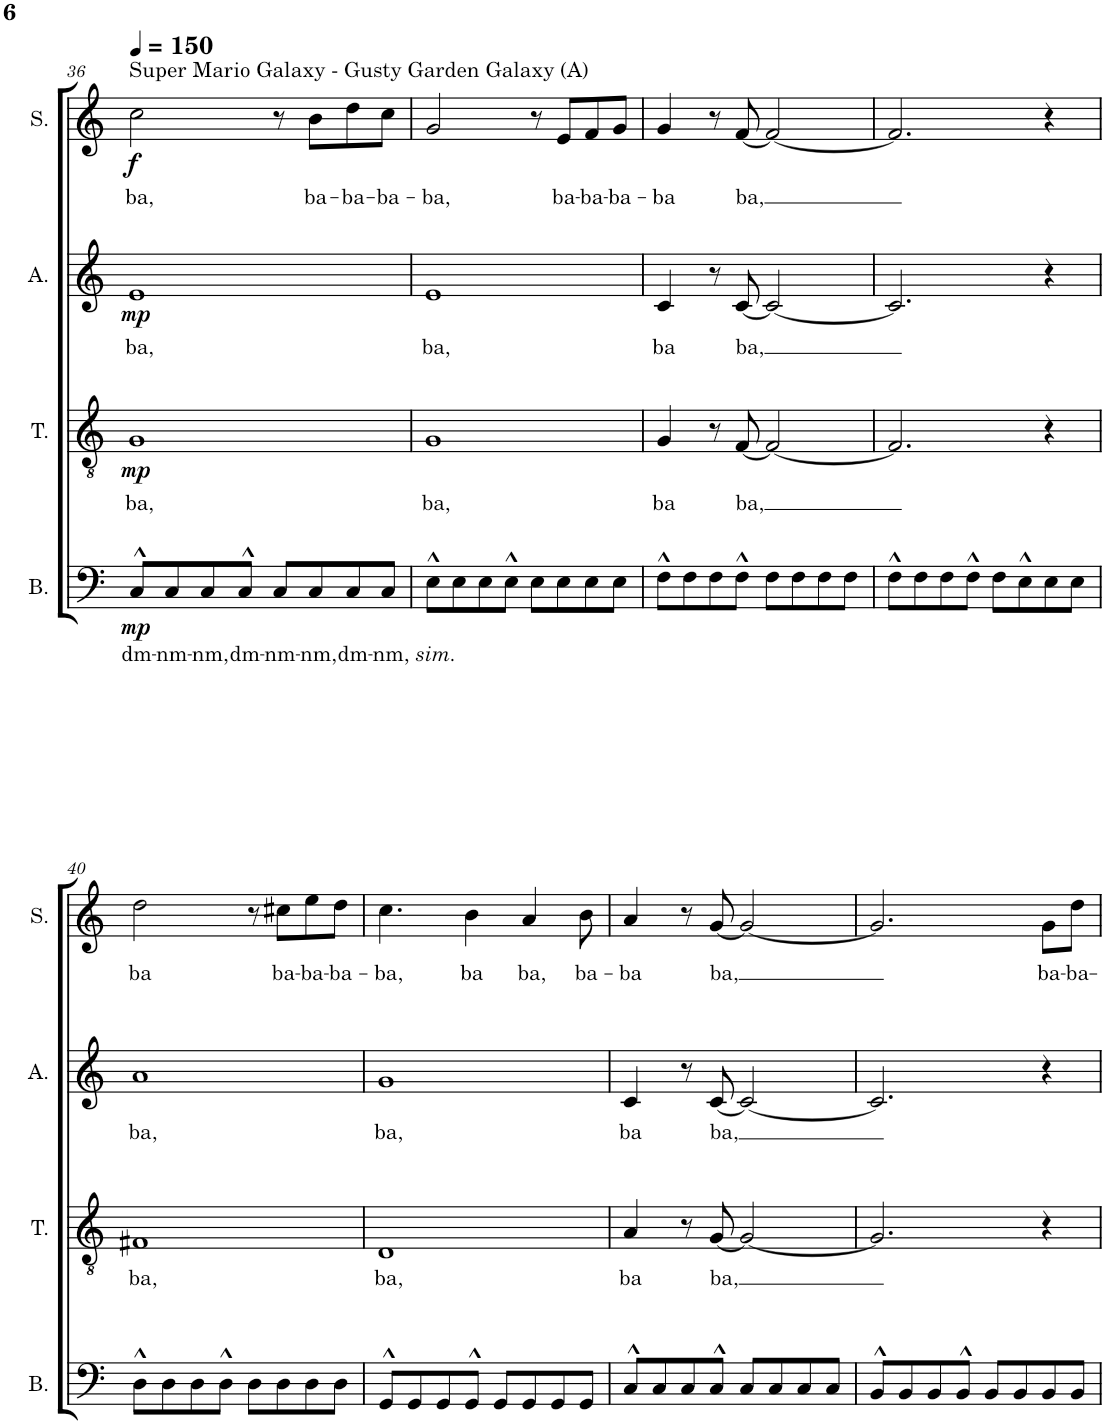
**kern	**text	**dynam	**kern	**text	**dynam	**kern	**text	**dynam	**kern	**text	**dynam
*part4	*part4	*part4	*part3	*part3	*part3	*part2	*part2	*part2	*part1	*part1	*part1
*staff4	*staff4	*staff4	*staff3	*staff3	*staff3	*staff2	*staff2	*staff2	*staff1	*staff1	*staff1
*I"Bass	*	*	*I"Tenor	*	*	*I"Alto	*	*	*I"Soprano	*	*
*I'B.	*	*	*I'T.	*	*	*I'A.	*	*	*I'S.	*	*
!!LO:PB:g=z
*clefF4	*	*	*clefGv2	*	*	*clefG2	*	*	*clefG2	*	*
*k[]	*	*	*k[]	*	*	*k[]	*	*	*k[]	*	*
*M4/4	*	*	*M4/4	*	*	*M4/4	*	*	*M4/4	*	*
=36	=36	=36	=36	=36	=36	=36	=36	=36	=36	=36	=36
!	!LO:LY:b	!LO:DY:b	!	!LO:LY:b	!LO:DY:b	!	!LO:LY:b	!LO:DY:b	!	!LO:LY:b	!LO:DY:b
8C^^/L	dm-	mp	1G	ba,	mp	1e	ba,	mp	2cc\	ba,	f
!	!LO:LY:b	!	!	!	!	!	!	!	!	!	!
8C/	-nm-	.	.	.	.	.	.	.	.	.	.
!	!LO:LY:b	!	!	!	!	!	!	!	!	!	!
8C/	-nm,	.	.	.	.	.	.	.	.	.	.
!	!LO:LY:b	!	!	!	!	!	!	!	!	!	!
8C^^/J	dm-	.	.	.	.	.	.	.	.	.	.
!	!LO:LY:b	!	!	!	!	!	!	!	!	!	!
8C/L	-nm-	.	.	.	.	.	.	.	8r	.	.
!	!LO:LY:b	!	!	!	!	!	!	!	!	!LO:LY:b	!
8C/	-nm,	.	.	.	.	.	.	.	8b\L	ba-	.
!	!LO:LY:b	!	!	!	!	!	!	!	!	!LO:LY:b	!
8C/	dm-	.	.	.	.	.	.	.	8dd\	-ba-	.
!	!LO:LY:b	!	!	!	!	!	!	!	!	!LO:LY:b	!
8C/J	-nm,	.	.	.	.	.	.	.	8cc\J	-ba-	.
=37	=37	=37	=37	=37	=37	=37	=37	=37	=37	=37	=37
!	!LO:LY:b	!	!	!LO:LY:b	!	!	!LO:LY:b	!	!	!LO:LY:b	!
8E^^\L	sim.	.	1G	ba,	.	1e	ba,	.	2g/	-ba,	.
8E\	.	.	.	.	.	.	.	.	.	.	.
8E\	.	.	.	.	.	.	.	.	.	.	.
8E^^\J	.	.	.	.	.	.	.	.	.	.	.
8E\L	.	.	.	.	.	.	.	.	8r	.	.
!	!	!	!	!	!	!	!	!	!	!LO:LY:b	!
8E\	.	.	.	.	.	.	.	.	8e/L	ba-	.
!	!	!	!	!	!	!	!	!	!	!LO:LY:b	!
8E\	.	.	.	.	.	.	.	.	8f/	-ba-	.
!	!	!	!	!	!	!	!	!	!	!LO:LY:b	!
8E\J	.	.	.	.	.	.	.	.	8g/J	-ba-	.
=38	=38	=38	=38	=38	=38	=38	=38	=38	=38	=38	=38
!	!	!	!	!LO:LY:b	!	!	!LO:LY:b	!	!	!LO:LY:b	!
8F^^\L	.	.	4G/	ba	.	4c/	ba	.	4g/	-ba	.
8F\	.	.	.	.	.	.	.	.	.	.	.
8F\	.	.	8r	.	.	8r	.	.	8r	.	.
!	!	!	!	!LO:LY:b	!	!	!LO:LY:b	!	!	!LO:LY:b	!
8F^^\J	.	.	[8F/	ba,	.	[8c/	ba,	.	[8f/	ba,	.
8F\L	.	.	2F/_	.	.	2c/_	.	.	2f/_	.	.
8F\	.	.	.	.	.	.	.	.	.	.	.
8F\	.	.	.	.	.	.	.	.	.	.	.
8F\J	.	.	.	.	.	.	.	.	.	.	.
=39	=39	=39	=39	=39	=39	=39	=39	=39	=39	=39	=39
8F^^\L	.	.	2.F/]	.	.	2.c/]	.	.	2.f/]	.	.
8F\	.	.	.	.	.	.	.	.	.	.	.
8F\	.	.	.	.	.	.	.	.	.	.	.
8F^^\J	.	.	.	.	.	.	.	.	.	.	.
8F\L	.	.	.	.	.	.	.	.	.	.	.
8E^^\	.	.	.	.	.	.	.	.	.	.	.
8E\	.	.	4r	.	.	4r	.	.	4r	.	.
8E\J	.	.	.	.	.	.	.	.	.	.	.
!!LO:LB:g=z
=40	=40	=40	=40	=40	=40	=40	=40	=40	=40	=40	=40
!	!	!	!	!LO:LY:b	!	!	!LO:LY:b	!	!	!LO:LY:b	!
8D^^\L	.	.	1F#X	ba,	.	1a	ba,	.	2dd\	ba	.
8D\	.	.	.	.	.	.	.	.	.	.	.
8D\	.	.	.	.	.	.	.	.	.	.	.
8D^^\J	.	.	.	.	.	.	.	.	.	.	.
8D\L	.	.	.	.	.	.	.	.	8r	.	.
!	!	!	!	!	!	!	!	!	!	!LO:LY:b	!
8D\	.	.	.	.	.	.	.	.	8cc#X\L	ba-	.
!	!	!	!	!	!	!	!	!	!	!LO:LY:b	!
8D\	.	.	.	.	.	.	.	.	8ee\	-ba-	.
!	!	!	!	!	!	!	!	!	!	!LO:LY:b	!
8D\J	.	.	.	.	.	.	.	.	8dd\J	-ba-	.
=41	=41	=41	=41	=41	=41	=41	=41	=41	=41	=41	=41
!	!	!	!	!LO:LY:b	!	!	!LO:LY:b	!	!	!LO:LY:b	!
8GG^^/L	.	.	1D	ba,	.	1g	ba,	.	4.cc\	-ba,	.
8GG/	.	.	.	.	.	.	.	.	.	.	.
8GG/	.	.	.	.	.	.	.	.	.	.	.
!	!	!	!	!	!	!	!	!	!	!LO:LY:b	!
8GG^^/J	.	.	.	.	.	.	.	.	4b\	ba	.
8GG/L	.	.	.	.	.	.	.	.	.	.	.
!	!	!	!	!	!	!	!	!	!	!LO:LY:b	!
8GG/	.	.	.	.	.	.	.	.	4a/	ba,	.
8GG/	.	.	.	.	.	.	.	.	.	.	.
!	!	!	!	!	!	!	!	!	!	!LO:LY:b	!
8GG/J	.	.	.	.	.	.	.	.	8b\	ba-	.
=42	=42	=42	=42	=42	=42	=42	=42	=42	=42	=42	=42
!	!	!	!	!LO:LY:b	!	!	!LO:LY:b	!	!	!LO:LY:b	!
8C^^/L	.	.	4A/	ba	.	4c/	ba	.	4a/	-ba	.
8C/	.	.	.	.	.	.	.	.	.	.	.
8C/	.	.	8r	.	.	8r	.	.	8r	.	.
!	!	!	!	!LO:LY:b	!	!	!LO:LY:b	!	!	!LO:LY:b	!
8C^^/J	.	.	[8G/	ba,	.	[8c/	ba,	.	[8g/	ba,	.
8C/L	.	.	2G/_	.	.	2c/_	.	.	2g/_	.	.
8C/	.	.	.	.	.	.	.	.	.	.	.
8C/	.	.	.	.	.	.	.	.	.	.	.
8C/J	.	.	.	.	.	.	.	.	.	.	.
=43	=43	=43	=43	=43	=43	=43	=43	=43	=43	=43	=43
8BB^^/L	.	.	2.G/]	.	.	2.c/]	.	.	2.g/]	.	.
8BB/	.	.	.	.	.	.	.	.	.	.	.
8BB/	.	.	.	.	.	.	.	.	.	.	.
8BB^^/J	.	.	.	.	.	.	.	.	.	.	.
8BB/L	.	.	.	.	.	.	.	.	.	.	.
8BB/	.	.	.	.	.	.	.	.	.	.	.
!	!	!	!	!	!	!	!	!	!	!LO:LY:b	!
8BB/	.	.	4r	.	.	4r	.	.	8g\L	ba-	.
!	!	!	!	!	!	!	!	!	!	!LO:LY:b	!
8BB/J	.	.	.	.	.	.	.	.	8dd\J	-ba-	.
=	=	=	=	=	=	=	=	=	=	=	=
*-	*-	*-	*-	*-	*-	*-	*-	*-	*-	*-	*-
